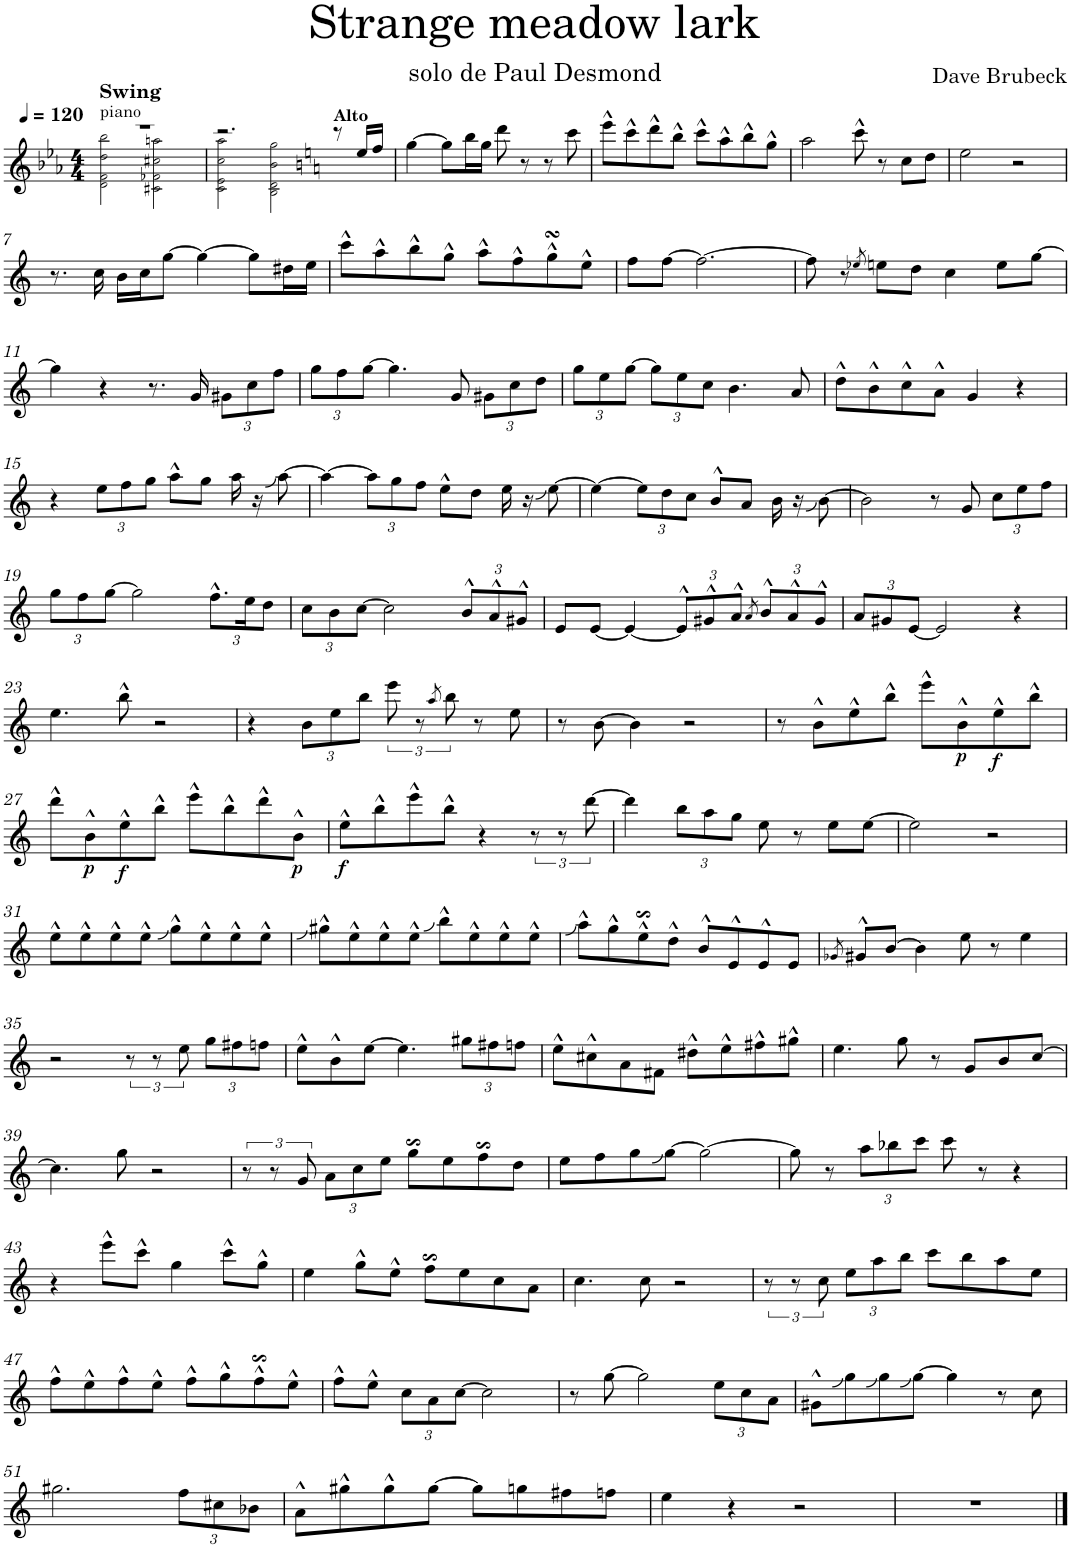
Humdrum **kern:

**kern	**dynam
*part1	*part1
*staff1	*staff1
*I"Piano	*
*I'Pia.	*
*clefG2	*
*k[b-e-a-]	*
*M4/4	*
*MM120	*
=1	=1
*^	*
!LO:TX:a:B:t=Swing	!	!
!LO:TX:a:t=piano	!	!
1r	2d!\ 2f!\ 2dd!\ 2bb-!\	.
.	2c#X!\ 2f-X!\ 2cc#X!\ 2aan!\	.
=2	=2	=2
2.r	2c!\ 2e-!\ 2cc!\ 2aa-!\	.
.	2B-!\ 2d!\ 2b-!\ 2gg!\	.
!LO:TX:a:B:t=Alto	!	!
8r	.	.
16ee/LL	.	.
16ff/JJ	.	.
*v	*v	*
=3	=3
[4gg\	.
8gg\L]	.
16bb\L	.
16gg\JJ	.
8ddd\	.
8r	.
8r	.
8ccc\	.
=4	=4
8eee^^\L	.
8ccc^^\	.
8ddd^^\	.
8bb^^\J	.
8ccc^^\L	.
8aa^^\	.
8bb^^\	.
8gg^^\J	.
=5	=5
2aa\	.
8ccc^^\	.
8r	.
8cc\L	.
8dd\J	.
=6	=6
2ee\	.
2r	.
!!LO:LB:g=z
=7	=7
8.r	.
16cc\	.
16b\LL	.
16cc\J	.
[8gg\J	.
4gg\_	.
8gg\L]	.
16dd#X\L	.
16ee\JJ	.
=8	=8
8ccc^^\L	.
8aa^^\	.
8bb^^\	.
8gg^^\J	.
8aa^^\L	.
8ff^^\	.
8ggsSsS^^\	.
8ee^^\J	.
=9	=9
8ff\L	.
[8ff\J	.
2.ff\_	.
=10	=10
8ff\]	.
8r	.
8qee-X/	.
8een\L	.
8dd\J	.
4cc\	.
8ee\L	.
[8gg\J	.
!!LO:LB:g=z
=11	=11
4gg\]	.
4r	.
8.r	.
16g/	.
*Xbrackettup	*
12g#X\L	.
12cc\	.
12ff\J	.
=12	=12
12gg\L	.
12ff\	.
[12gg\J	.
4.gg\]	.
8g/	.
12g#X\L	.
12cc\	.
12dd\J	.
=13	=13
12gg\L	.
12ee\	.
[12gg\J	.
12gg\L]	.
12ee\	.
12cc\J	.
4.b\	.
8a/	.
=14	=14
8dd^^\L	.
8b^^\	.
8cc^^\	.
8a^^\J	.
4g/	.
4r	.
!!LO:LB:g=z
=15	=15
4r	.
12ee\L	.
12ff\	.
12gg\J	.
8aa^^\L	.
8gg\J	.
16aa\	.
16r	.
[8aa\	.
=16	=16
4aa\_	.
12aa\L]	.
12gg\	.
12ff\J	.
8ee^^\L	.
8dd\J	.
16ee\	.
16r	.
[8ee\	.
=17	=17
4ee\_	.
12ee\L]	.
12dd\	.
12cc\J	.
8b^^/L	.
8a/J	.
16b\	.
16r	.
[8b\	.
=18	=18
2b\]	.
8r	.
8g/	.
12cc\L	.
12ee\	.
12ff\J	.
!!LO:LB:g=z
=19	=19
12gg\L	.
12ff\	.
[12gg\J	.
2gg\]	.
12.ff^^\L	.
24ee\K	.
12dd\J	.
=20	=20
12cc\L	.
12b\	.
[12cc\J	.
2cc\]	.
12b^^/L	.
12a^^/	.
12g#X^^/J	.
=21	=21
8e/L	.
[8e/J	.
4e/_	.
12e^^/L]	.
12g#X^^/	.
12a^^/J	.
8qa/	.
12b^^/L	.
12a^^/	.
12g#^^/J	.
=22	=22
12a/L	.
12g#X/	.
[12e/J	.
2e/]	.
4r	.
!!LO:LB:g=z
=23	=23
4.ee\	.
8bb^^\	.
2r	.
=24	=24
4r	.
12b\L	.
12ee\	.
12bb\J	.
*brackettup	*
12eee\	.
12r	.
8qaa/	.
12bb\	.
8r	.
8ee\	.
=25	=25
8r	.
[8b\	.
4b\]	.
2r	.
=26	=26
8r	.
8b^^\L	.
8ee^^\	.
8bb^^\J	.
8eee^^\L	.
!	!LO:DY:b
8b^^\	p
!	!LO:DY:b
8ee^^\	f
8bb^^\J	.
!!LO:LB:g=z
=27	=27
8ddd^^\L	.
!	!LO:DY:b
8b^^\	p
!	!LO:DY:b
8ee^^\	f
8bb^^\J	.
8eee^^\L	.
8bb^^\	.
8ddd^^\	.
!	!LO:DY:b
8b^^\J	p
=28	=28
!	!LO:DY:b
8ee^^\L	f
8bb^^\	.
8eee^^\	.
8bb^^\J	.
4r	.
12r	.
12r	.
[12ddd\	.
=29	=29
4ddd\]	.
*Xbrackettup	*
12bb\L	.
12aa\	.
12gg\J	.
8ee\	.
8r	.
8ee\L	.
[8ee\J	.
=30	=30
2ee\]	.
2r	.
!!LO:LB:g=z
=31	=31
8ee^^\L	.
8ee^^\	.
8ee^^\	.
8ee^^\J	.
8gg^^\L	.
8ee^^\	.
8ee^^\	.
8ee^^\J	.
=32	=32
8gg#X^^\L	.
8ee^^\	.
8ee^^\	.
8ee^^\J	.
8bb^^\L	.
8ee^^\	.
8ee^^\	.
8ee^^\J	.
=33	=33
8aa^^\L	.
8gg^^\	.
8ees$sS^^\	.
8dd^^\J	.
8b^^/L	.
8e^^/	.
8e^^/	.
8e/J	.
=34	=34
8qg-X/	.
8g#X^^/L	.
[8b/J	.
4b\]	.
8ee\	.
8r	.
4ee\	.
!!LO:LB:g=z
=35	=35
2r	.
*brackettup	*
12r	.
12r	.
12ee\	.
*Xbrackettup	*
12gg\L	.
12ff#X\	.
12ffn\J	.
=36	=36
8ee^^\L	.
8b^^\	.
[8ee\J	.
4.ee\]	.
12gg#X\L	.
12ff#X\	.
12ffn\J	.
=37	=37
8ee^^\L	.
8cc#X^^\	.
8a\	.
8f#X\J	.
8dd#X^^\L	.
8ee^^\	.
8ff#X^^\	.
8gg#X^^\J	.
=38	=38
4.ee\	.
8gg\	.
8r	.
8g/L	.
8b/	.
[8cc/J	.
!!LO:LB:g=z
=39	=39
4.cc\]	.
8gg\	.
2r	.
=40	=40
*brackettup	*
12r	.
12r	.
12g/	.
*Xbrackettup	*
12a\L	.
12cc\	.
12ee\J	.
8ggs$sS\L	.
8ee\	.
8ffs$SS\	.
8dd\J	.
=41	=41
8ee\L	.
8ff\	.
8gg\	.
[8gg\J	.
2gg\_	.
=42	=42
8gg\]	.
8r	.
12aa\L	.
12bb-X\	.
12ccc\J	.
8ccc\	.
8r	.
4r	.
!!LO:LB:g=z
=43	=43
4r	.
8eee^^\L	.
8ccc^^\J	.
4gg\	.
8ccc^^\L	.
8gg^^\J	.
=44	=44
4ee\	.
8gg^^\L	.
8ee^^\J	.
8ffs$SS\L	.
8ee\	.
8cc\	.
8a\J	.
=45	=45
4.cc\	.
8cc\	.
2r	.
=46	=46
*brackettup	*
12r	.
12r	.
12cc\	.
*Xbrackettup	*
12ee\L	.
12aa\	.
12bb\J	.
8ccc\L	.
8bb\	.
8aa\	.
8ee\J	.
!!LO:LB:g=z
=47	=47
8ff^^\L	.
8ee^^\	.
8ff^^\	.
8ee^^\J	.
8ff^^\L	.
8gg^^\	.
8ffs$SS^^\	.
8ee^^\J	.
=48	=48
8ff^^\L	.
8ee^^\J	.
12cc\L	.
12a\	.
[12cc\J	.
2cc\]	.
=49	=49
8r	.
[8gg\	.
2gg\]	.
12ee\L	.
12cc\	.
12a\J	.
=50	=50
8g#X^^\L	.
8gg\	.
8gg\	.
[8gg\J	.
4gg\]	.
8r	.
8cc\	.
!!LO:LB:g=z
=51	=51
2.gg#X\	.
12ff\L	.
12cc#X\	.
12b-X\J	.
=52	=52
8a^^\L	.
8gg#X^^\	.
8gg#^^\	.
[8gg#\J	.
8gg#\L]	.
8ggn\	.
8ff#X\	.
8ffn\J	.
=53	=53
4ee\	.
4r	.
2r	.
=54	=54
1r	.
==	==
*-	*-
